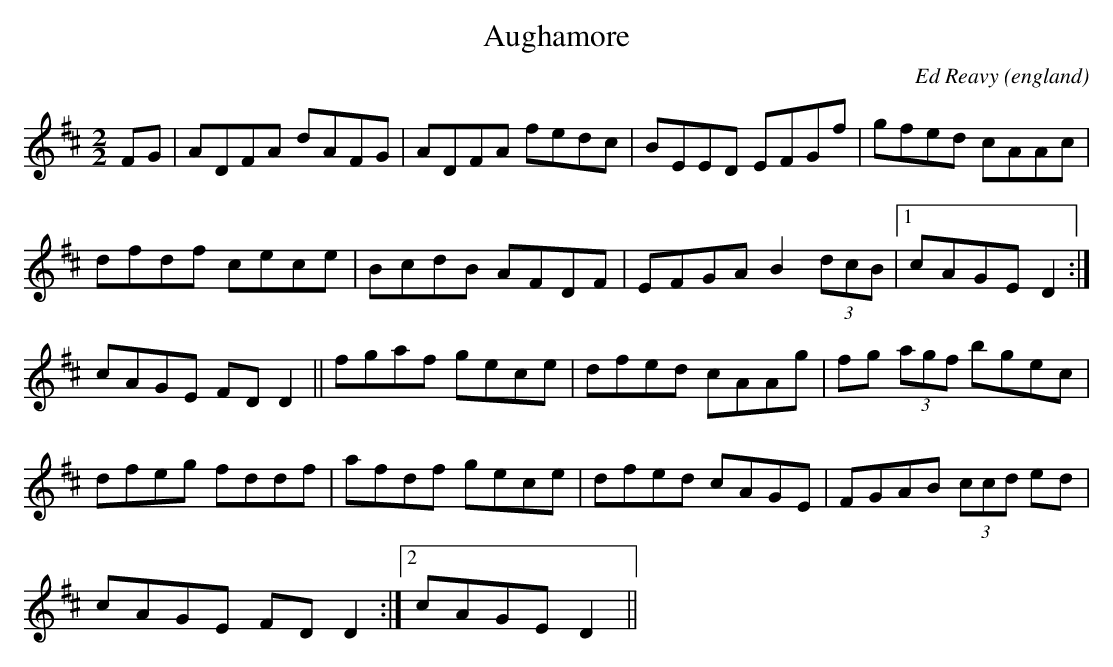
X:1
T:Aughamore
O:england
M:2/2
L:1/8
C:Ed Reavy
K:D
FG|ADFA dAFG|ADFA fedc|BEED EFGf|gfed cAAc|
dfdf cece|BcdB AFDF|EFGA B2 (3dcB|1cAGE D2:|
2cAGE FD D2||fgaf gece|dfed cAAg|fg (3agf bgec|
dfeg fddf|afdf gece|dfed cAGE|FGAB (3ccd ed|
1 cAGE FD D2:|2 cAGE D2||
